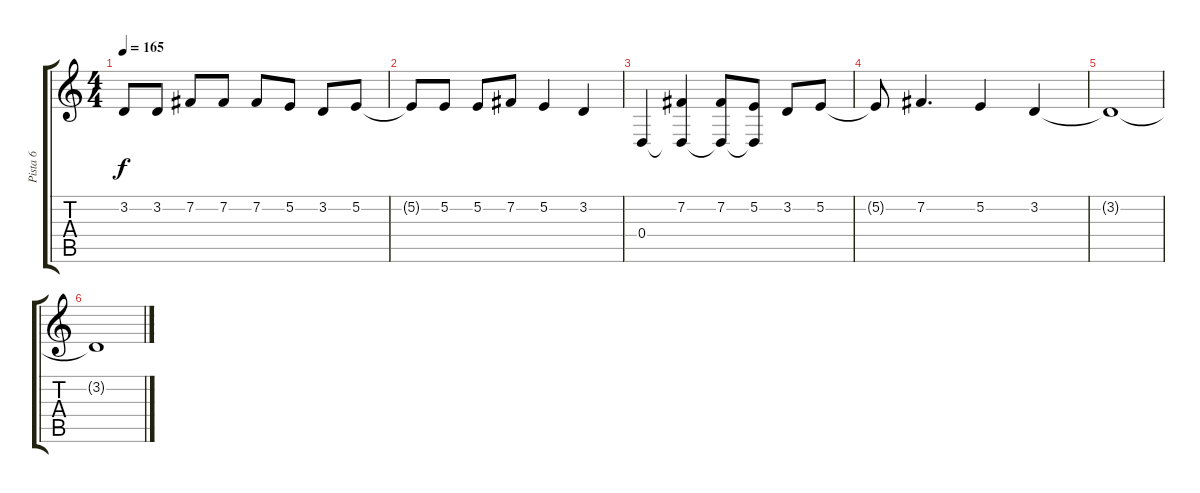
\track ("Pista 6" "Pista 6") {instrument electricgrandpiano}
\staff {score tabs}
\tuning (E4 B3 G3 D3 A2 E2) {hide}
\ts (4 4)
\tempo 165
\clef g2
\ks c
3.2{t}.8{dy f} 3.2.8 7.2.8 7.2.8 7.2.8 5.2.8 3.2.8 5.2.8 |
5.2{t}.8 5.2.8 5.2.8 7.2.8 5.2.4 3.2.4 |
0.4.4 (7.2 0.4{t}).4 (7.2 0.4{t}).8 (5.2 0.4{t}).8 3.2.8 5.2.8 |
5.2{t}.8 7.2.4{d} 5.2.4 3.2.4 |
3.2{t}.1 |
3.2{t}.1
